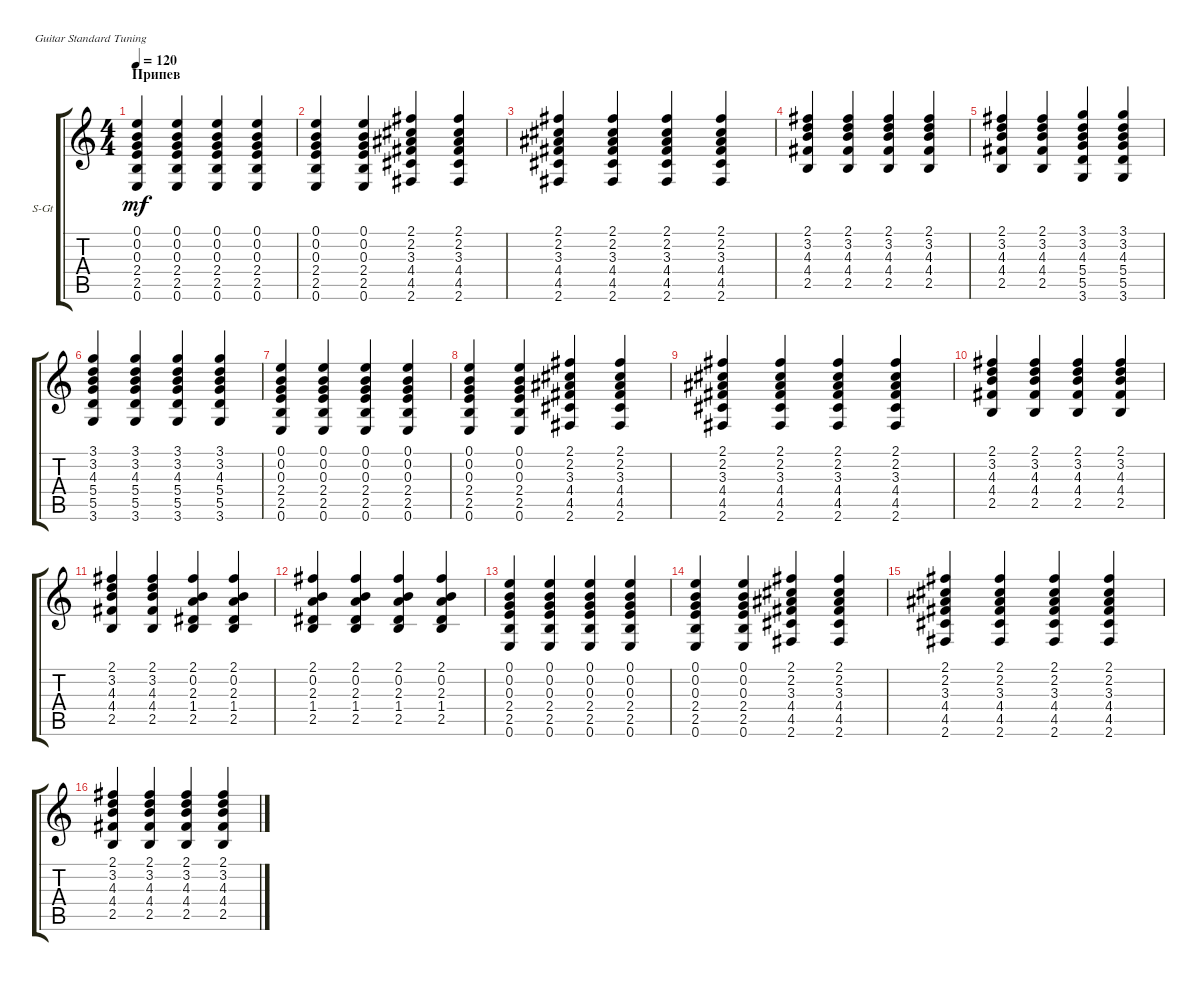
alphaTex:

\defaultSystemsLayout 4
\bracketExtendMode groupsimilarinstruments
\firstSystemTrackNameOrientation horizontal
\otherSystemsTrackNameOrientation horizontal
\track ("Guitar 2" "S-Gt") {instrument acousticguitarsteel}
\staff {score tabs}
\tuning (E4 B3 G3 D3 A2 E2)
\ts (4 4)
\section ("" "Припев")
\tempo 120
\clef g2
\ks c
(0.6 2.5 2.4 0.3 0.2 0.1).4{dy mf} (0.6 2.5 2.4 0.3 0.2 0.1).4 (0.6 2.5 2.4 0.3 0.2 0.1).4 (0.6 2.5 2.4 0.3 0.2 0.1).4 |
(0.6 2.5 2.4 0.3 0.2 0.1).4 (0.6 2.5 2.4 0.3 0.2 0.1).4 (2.6 4.5 4.4 3.3 2.2 2.1).4 (2.6 4.5 4.4 3.3 2.2 2.1).4 |
(2.6 4.5 4.4 3.3 2.2 2.1).4 (2.6 4.5 4.4 3.3 2.2 2.1).4 (2.6 4.5 4.4 3.3 2.2 2.1).4 (2.6 4.5 4.4 3.3 2.2 2.1).4 |
(2.5 4.4 4.3 3.2 2.1).4 (2.5 4.4 4.3 3.2 2.1).4 (2.5 4.4 4.3 3.2 2.1).4 (2.5 4.4 4.3 3.2 2.1).4 |
(2.5 4.4 4.3 3.2 2.1).4 (2.5 4.4 4.3 3.2 2.1).4 (3.6 5.5 5.4 4.3 3.2 3.1).4 (3.6 5.5 5.4 4.3 3.2 3.1).4 |
(3.6 5.5 5.4 4.3 3.2 3.1).4 (3.6 5.5 5.4 4.3 3.2 3.1).4 (3.6 5.5 5.4 4.3 3.2 3.1).4 (3.6 5.5 5.4 4.3 3.2 3.1).4 |
(0.6 2.5 2.4 0.3 0.2 0.1).4 (0.6 2.5 2.4 0.3 0.2 0.1).4 (0.6 2.5 2.4 0.3 0.2 0.1).4 (0.6 2.5 2.4 0.3 0.2 0.1).4 |
(0.6 2.5 2.4 0.3 0.2 0.1).4 (0.6 2.5 2.4 0.3 0.2 0.1).4 (2.6 4.5 4.4 3.3 2.2 2.1).4 (2.6 4.5 4.4 3.3 2.2 2.1).4 |
(2.6 4.5 4.4 3.3 2.2 2.1).4 (2.6 4.5 4.4 3.3 2.2 2.1).4 (2.6 4.5 4.4 3.3 2.2 2.1).4 (2.6 4.5 4.4 3.3 2.2 2.1).4 |
(2.5 4.4 4.3 3.2 2.1).4 (2.5 4.4 4.3 3.2 2.1).4 (2.5 4.4 4.3 3.2 2.1).4 (2.5 4.4 4.3 3.2 2.1).4 |
(2.5 4.4 4.3 3.2 2.1).4 (2.5 4.4 4.3 3.2 2.1).4 (2.5 1.4 2.3 0.2 2.1).4 (2.5 1.4 2.3 0.2 2.1).4 |
(2.5 1.4 2.3 0.2 2.1).4 (2.5 1.4 2.3 0.2 2.1).4 (2.5 1.4 2.3 0.2 2.1).4 (2.5 1.4 2.3 0.2 2.1).4 |
(0.6 2.5 2.4 0.3 0.2 0.1).4 (0.6 2.5 2.4 0.3 0.2 0.1).4 (0.6 2.5 2.4 0.3 0.2 0.1).4 (0.6 2.5 2.4 0.3 0.2 0.1).4 |
(0.6 2.5 2.4 0.3 0.2 0.1).4 (0.6 2.5 2.4 0.3 0.2 0.1).4 (2.6 4.5 4.4 3.3 2.2 2.1).4 (2.6 4.5 4.4 3.3 2.2 2.1).4 |
(2.6 4.5 4.4 3.3 2.2 2.1).4 (2.6 4.5 4.4 3.3 2.2 2.1).4 (2.6 4.5 4.4 3.3 2.2 2.1).4 (2.6 4.5 4.4 3.3 2.2 2.1).4 |
(2.5 4.4 4.3 3.2 2.1).4 (2.5 4.4 4.3 3.2 2.1).4 (2.5 4.4 4.3 3.2 2.1).4 (2.5 4.4 4.3 3.2 2.1).4
